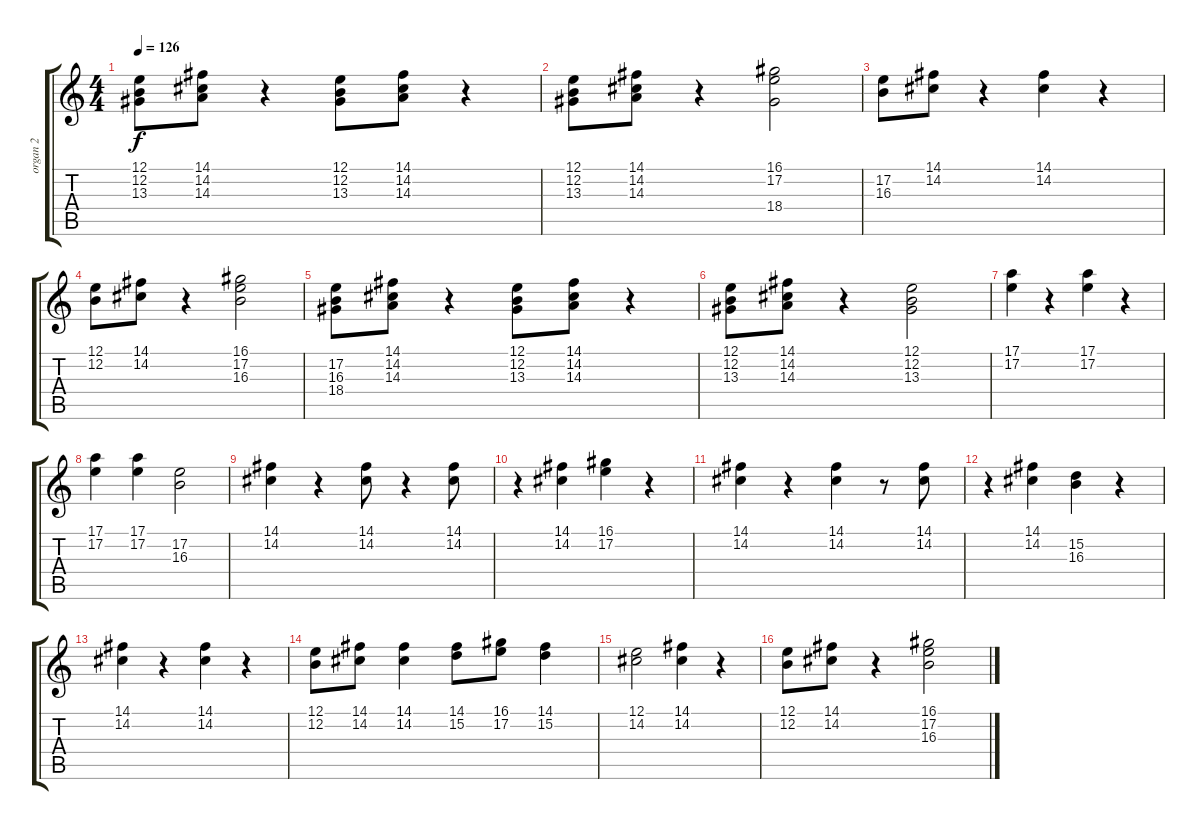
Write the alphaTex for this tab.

\track ("organ 2" "organ 2") {instrument rockorgan}
\staff {score tabs}
\tuning (E4 B3 G3 D3 A2 E2) {hide}
\ts (4 4)
\tempo 126
\clef g2
\ks c
(12.1 12.2 13.3).8{dy f} (14.1 14.2 14.3).8 r.4 (12.1 12.2 13.3).8 (14.1 14.2 14.3).8 r.4 |
(12.1 12.2 13.3).8 (14.1 14.2 14.3).8 r.4 (16.1 17.2 18.4).2 |
(17.2 16.3).8 (14.1 14.2).8 r.4 (14.1 14.2).4 r.4 |
(12.1 12.2).8 (14.1 14.2).8 r.4 (16.1 17.2 16.3).2 |
(17.2 16.3 18.4).8 (14.1 14.2 14.3).8 r.4 (12.1 12.2 13.3).8 (14.1 14.2 14.3).8 r.4 |
(12.1 12.2 13.3).8 (14.1 14.2 14.3).8 r.4 (12.1 12.2 13.3).2 |
(17.1 17.2).4 r.4 (17.1 17.2).4 r.4 |
(17.1 17.2).4 (17.1 17.2).4 (17.2 16.3).2 |
(14.1 14.2).4 r.4 (14.1 14.2).8 r.4 (14.1 14.2).8 |
r.4 (14.1 14.2).4 (16.1 17.2).4 r.4 |
(14.1 14.2).4 r.4 (14.1 14.2).4 r.8 (14.1 14.2).8 |
r.4 (14.1 14.2).4 (15.2 16.3).4 r.4 |
(14.1 14.2).4 r.4 (14.1 14.2).4 r.4 |
(12.1 12.2).8 (14.1 14.2).8 (14.1 14.2).4 (14.1 15.2).8 (16.1 17.2).8 (14.1 15.2).4 |
(12.1 14.2).2 (14.1 14.2).4 r.4 |
(12.1 12.2).8 (14.1 14.2).8 r.4 (16.1 17.2 16.3).2
